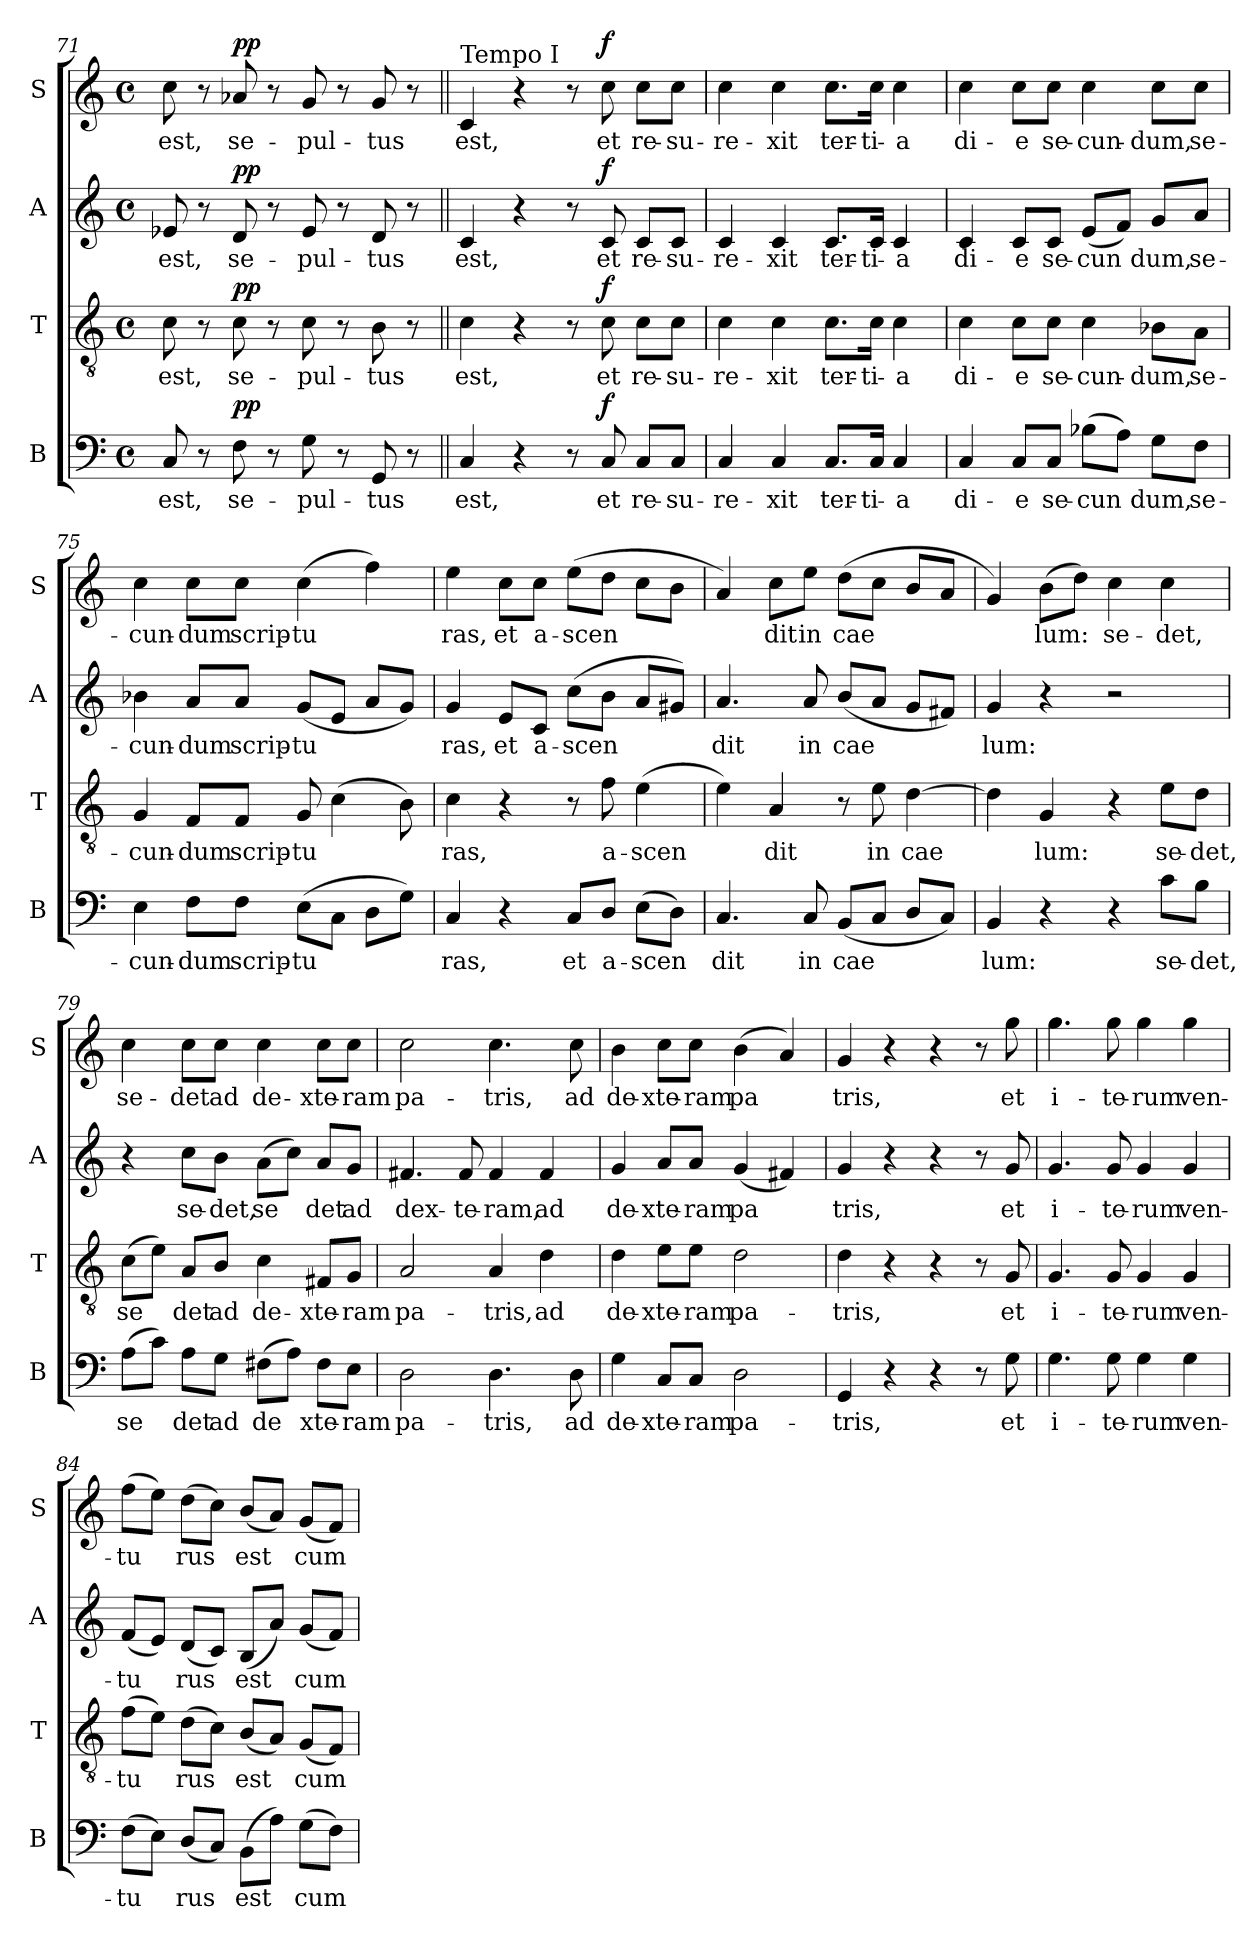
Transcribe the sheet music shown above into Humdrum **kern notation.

**kern	**text	**dynam	**kern	**text	**dynam	**kern	**text	**dynam	**kern	**text	**dynam
*part4	*part4	*part4	*part3	*part3	*part3	*part2	*part2	*part2	*part1	*part1	*part1
*staff4	*staff4	*staff4	*staff3	*staff3	*staff3	*staff2	*staff2	*staff2	*staff1	*staff1	*staff1
*I"B	*	*	*I"T	*	*	*I"A	*	*	*I"S	*	*
*I'B	*	*	*I'T	*	*	*I'A	*	*	*I'S	*	*
*clefF4	*	*	*clefGv2	*	*	*clefG2	*	*	*clefG2	*	*
*k[]	*	*	*k[]	*	*	*k[]	*	*	*k[]	*	*
*M4/4	*	*	*M4/4	*	*	*M4/4	*	*	*M4/4	*	*
*met(c)	*	*	*met(c)	*	*	*met(c)	*	*	*met(c)	*	*
=71	=71	=71	=71	=71	=71	=71	=71	=71	=71	=71	=71
!	!LO:LY:b	!	!	!LO:LY:b	!	!	!LO:LY:b	!	!	!LO:LY:b	!
8C	est,	.	8c\	est,	.	8e-X	est,	.	8cc	est,	.
8r	.	.	8r	.	.	8r	.	.	8r	.	.
!	!LO:LY:b	!LO:DY:a	!	!LO:LY:b	!LO:DY:a	!	!LO:LY:b	!LO:DY:a	!	!LO:LY:b	!LO:DY:a
8F	se-	pp	8c	se-	pp	8d	se-	pp	8a-X	se-	pp
8r	.	.	8r	.	.	8r	.	.	8r	.	.
!	!LO:LY:b	!	!	!LO:LY:b	!	!	!LO:LY:b	!	!	!LO:LY:b	!
8G	-pul-	.	8c	-pul-	.	8e-	-pul-	.	8g	-pul-	.
8r	.	.	8r	.	.	8r	.	.	8r	.	.
!	!LO:LY:b	!	!	!LO:LY:b	!	!	!LO:LY:b	!	!	!LO:LY:b	!
8GG	-tus	.	8B	-tus	.	8d	-tus	.	8g	-tus	.
8r	.	.	8r	.	.	8r	.	.	8r	.	.
!!LO:LB:g=z
=72||	=72||	=72||	=72||	=72||	=72||	=72||	=72||	=72||	=72||	=72||	=72||
*	*	*	*	*	*	*	*	*	*MM112	*	*
!	!	!	!	!	!	!	!	!	!LO:TX:a:t=Tempo I	!	!
!	!LO:LY:b	!	!	!LO:LY:b	!	!	!LO:LY:b	!	!	!LO:LY:b	!
4C	est,	.	4c	est,	.	4c	est,	.	4c	est,	.
4r	.	.	4r	.	.	4r	.	.	4r	.	.
8r	.	.	8r	.	.	8r	.	.	8r	.	.
!	!LO:LY:b	!LO:DY:b	!	!LO:LY:b	!LO:DY:b	!	!LO:LY:b	!LO:DY:b	!	!LO:LY:b	!LO:DY:b
8C	et	f	8c\	et	f	8c	et	f	8cc	et	f
!	!LO:LY:b	!	!	!LO:LY:b	!	!	!LO:LY:b	!	!	!LO:LY:b	!
8CL	re-	.	8c\L	re-	.	8cL	re-	.	8ccL	re-	.
!	!LO:LY:b	!	!	!LO:LY:b	!	!	!LO:LY:b	!	!	!LO:LY:b	!
8CJ	-su-	.	8c\J	-su-	.	8cJ	-su-	.	8ccJ	-su-	.
=73	=73	=73	=73	=73	=73	=73	=73	=73	=73	=73	=73
!	!LO:LY:b	!	!	!LO:LY:b	!	!	!LO:LY:b	!	!	!LO:LY:b	!
4C	-re-	.	4c\	-re-	.	4c	-re-	.	4cc	-re-	.
!	!LO:LY:b	!	!	!LO:LY:b	!	!	!LO:LY:b	!	!	!LO:LY:b	!
4C	-xit	.	4c\	-xit	.	4c	-xit	.	4cc	-xit	.
!	!LO:LY:b	!	!	!LO:LY:b	!	!	!LO:LY:b	!	!	!LO:LY:b	!
8.CL	ter-	.	8.c\L	ter-	.	8.cL	ter-	.	8.ccL	ter-	.
!	!LO:LY:b	!	!	!LO:LY:b	!	!	!LO:LY:b	!	!	!LO:LY:b	!
16CJk	-ti-	.	16c\Jk	-ti-	.	16cJk	-ti-	.	16ccJk	-ti-	.
!	!LO:LY:b	!	!	!LO:LY:b	!	!	!LO:LY:b	!	!	!LO:LY:b	!
4C	-a	.	4c\	-a	.	4c	-a	.	4cc	-a	.
=74	=74	=74	=74	=74	=74	=74	=74	=74	=74	=74	=74
!	!LO:LY:b	!	!	!LO:LY:b	!	!	!LO:LY:b	!	!	!LO:LY:b	!
4C	di-	.	4c\	di-	.	4c	di-	.	4cc	di-	.
!	!LO:LY:b	!	!	!LO:LY:b	!	!	!LO:LY:b	!	!	!LO:LY:b	!
8CL	-e	.	8c\L	-e	.	8cL	-e	.	8ccL	-e	.
!	!LO:LY:b	!	!	!LO:LY:b	!	!	!LO:LY:b	!	!	!LO:LY:b	!
8CJ	se-	.	8c\J	se-	.	8cJ	se-	.	8ccJ	se-	.
!	!LO:LY:b	!	!	!LO:LY:b	!	!	!LO:LY:b	!	!	!LO:LY:b	!
(>8B-XL	-cun	.	4c\	-cun-	.	(<8eL	-cun	.	4cc	-cun-	.
8AJ)	.	.	.	.	.	8fJ)	.	.	.	.	.
!	!LO:LY:b	!	!	!LO:LY:b	!	!	!LO:LY:b	!	!	!LO:LY:b	!
8GL	dum,	.	8B-X\L	-dum,	.	8gL	dum,	.	8ccL	-dum,	.
!	!LO:LY:b	!	!	!LO:LY:b	!	!	!LO:LY:b	!	!	!LO:LY:b	!
8FJ	se-	.	8AJ	se-	.	8aJ	se-	.	8ccJ	se-	.
=75	=75	=75	=75	=75	=75	=75	=75	=75	=75	=75	=75
!	!LO:LY:b	!	!	!LO:LY:b	!	!	!LO:LY:b	!	!	!LO:LY:b	!
4E	-cun-	.	4G	-cun-	.	4b-X	-cun-	.	4cc	-cun-	.
!	!LO:LY:b	!	!	!LO:LY:b	!	!	!LO:LY:b	!	!	!LO:LY:b	!
8FL	-dum	.	8FL	-dum	.	8aL	-dum	.	8ccL	-dum	.
!	!LO:LY:b	!	!	!LO:LY:b	!	!	!LO:LY:b	!	!	!LO:LY:b	!
8FJ	scrip-	.	8FJ	scrip-	.	8aJ	scrip-	.	8ccJ	scrip-	.
!	!LO:LY:b	!	!	!LO:LY:b	!	!	!LO:LY:b	!	!	!LO:LY:b	!
(>8EL	-tu	.	8G	-tu	.	(<8gL	-tu	.	(>4cc	-tu	.
8CJ	.	.	(>4c	.	.	8eJ	.	.	.	.	.
8DL	.	.	.	.	.	8aL	.	.	4ff)	.	.
8GJ)	.	.	8B)	.	.	8gJ)	.	.	.	.	.
=76	=76	=76	=76	=76	=76	=76	=76	=76	=76	=76	=76
!	!LO:LY:b	!	!	!LO:LY:b	!	!	!LO:LY:b	!	!	!LO:LY:b	!
4C	ras,	.	4c	ras,	.	4g	ras,	.	4ee	ras,	.
!	!	!	!	!	!	!	!LO:LY:b	!	!	!LO:LY:b	!
4r	.	.	4r	.	.	8eL	et	.	8ccL	et	.
!	!	!	!	!	!	!	!LO:LY:b	!	!	!LO:LY:b	!
.	.	.	.	.	.	8cJ	a-	.	8ccJ	a-	.
!	!LO:LY:b	!	!	!	!	!	!LO:LY:b	!	!	!LO:LY:b	!
8CL	et	.	8r	.	.	(<8ccL	-scen	.	(>8eeL	-scen	.
!	!LO:LY:b	!	!	!LO:LY:b	!	!	!	!	!	!	!
8DJ	a-	.	8f	a-	.	8bJ	.	.	8ddJ	.	.
!	!LO:LY:b	!	!	!LO:LY:b	!	!	!	!	!	!	!
(>8EL	-scen	.	(>4e	-scen	.	8aL	.	.	8ccL	.	.
8DJ)	.	.	.	.	.	8g#XJ)	.	.	8bJ	.	.
=77	=77	=77	=77	=77	=77	=77	=77	=77	=77	=77	=77
!	!LO:LY:b	!	!	!	!	!	!LO:LY:b	!	!	!	!
4.C	dit	.	4e)	.	.	4.a	dit	.	4a)	.	.
!	!	!	!	!LO:LY:b	!	!	!	!	!	!LO:LY:b	!
.	.	.	4A	dit	.	.	.	.	8ccL	dit	.
!	!LO:LY:b	!	!	!	!	!	!LO:LY:b	!	!	!LO:LY:b	!
8C	in	.	.	.	.	8a	in	.	8eeJ	in	.
!	!LO:LY:b	!	!	!	!	!	!LO:LY:b	!	!	!LO:LY:b	!
(<8BBL	cae	.	8r	.	.	(<8bL	cae	.	(>8ddL	cae	.
!	!	!	!	!LO:LY:b	!	!	!	!	!	!	!
8CJ	.	.	8e	in	.	8aJ	.	.	8ccJ	.	.
!	!	!	!	!LO:LY:b	!	!	!	!	!	!	!
8DL	.	.	[4d	cae	.	8gL	.	.	8bL	.	.
8CJ)	.	.	.	.	.	8f#XJ)	.	.	8aJ	.	.
=78	=78	=78	=78	=78	=78	=78	=78	=78	=78	=78	=78
!	!LO:LY:b	!	!	!	!	!	!LO:LY:b	!	!	!	!
4BB	lum:	.	4d]	.	.	4g	lum:	.	4g)	.	.
!	!	!	!	!LO:LY:b	!	!	!	!	!	!LO:LY:b	!
4r	.	.	4G	lum:	.	4r	.	.	(>8bL	lum:	.
.	.	.	.	.	.	.	.	.	8ddJ)	.	.
!	!	!	!	!	!	!	!	!	!	!LO:LY:b	!
4r	.	.	4r	.	.	2r	.	.	4cc	se-	.
!	!LO:LY:b	!	!	!LO:LY:b	!	!	!	!	!	!LO:LY:b	!
8cL	se-	.	8eL	se-	.	.	.	.	4cc	-det,	.
!	!LO:LY:b	!	!	!LO:LY:b	!	!	!	!	!	!	!
8BJ	-det,	.	8dJ	-det,	.	.	.	.	.	.	.
=79	=79	=79	=79	=79	=79	=79	=79	=79	=79	=79	=79
!	!LO:LY:b	!	!	!LO:LY:b	!	!	!	!	!	!LO:LY:b	!
(>8AL	se	.	(>8cL	se	.	4r	.	.	4cc	se-	.
8cJ)	.	.	8eJ)	.	.	.	.	.	.	.	.
!	!LO:LY:b	!	!	!LO:LY:b	!	!	!LO:LY:b	!	!	!LO:LY:b	!
8AL	det	.	8AL	det	.	8ccL	se-	.	8ccL	-det	.
!	!LO:LY:b	!	!	!LO:LY:b	!	!	!LO:LY:b	!	!	!LO:LY:b	!
8GJ	ad	.	8BJ	ad	.	8bJ	-det,	.	8ccJ	ad	.
!	!LO:LY:b	!	!	!LO:LY:b	!	!	!LO:LY:b	!	!	!LO:LY:b	!
(>8F#XL	de	.	4c	de-	.	(>8aL	se	.	4cc	de-	.
8AJ)	.	.	.	.	.	8ccJ)	.	.	.	.	.
!	!LO:LY:b	!	!	!LO:LY:b	!	!	!LO:LY:b	!	!	!LO:LY:b	!
8F#L	xte-	.	8F#XL	-xte-	.	8aL	det	.	8ccL	-xte-	.
!	!LO:LY:b	!	!	!LO:LY:b	!	!	!LO:LY:b	!	!	!LO:LY:b	!
8EJ	-ram	.	8GJ	-ram	.	8gJ	ad	.	8ccJ	-ram	.
=80	=80	=80	=80	=80	=80	=80	=80	=80	=80	=80	=80
!	!LO:LY:b	!	!	!LO:LY:b	!	!	!LO:LY:b	!	!	!LO:LY:b	!
2D	pa-	.	2A	pa-	.	4.f#X	dex-	.	2cc	pa-	.
!	!	!	!	!	!	!	!LO:LY:b	!	!	!	!
.	.	.	.	.	.	8f#	-te-	.	.	.	.
!	!LO:LY:b	!	!	!LO:LY:b	!	!	!LO:LY:b	!	!	!LO:LY:b	!
4.D	-tris,	.	4A	-tris,	.	4f#	-ram,	.	4.cc	-tris,	.
!	!	!	!	!LO:LY:b	!	!	!LO:LY:b	!	!	!	!
.	.	.	4d	ad	.	4f#	ad	.	.	.	.
!	!LO:LY:b	!	!	!	!	!	!	!	!	!LO:LY:b	!
8D	ad	.	.	.	.	.	.	.	8cc	ad	.
=81	=81	=81	=81	=81	=81	=81	=81	=81	=81	=81	=81
!	!LO:LY:b	!	!	!LO:LY:b	!	!	!LO:LY:b	!	!	!LO:LY:b	!
4G	de-	.	4d	de-	.	4g	de-	.	4b	de-	.
!	!LO:LY:b	!	!	!LO:LY:b	!	!	!LO:LY:b	!	!	!LO:LY:b	!
8CL	-xte-	.	8eL	-xte-	.	8aL	-xte-	.	8ccL	-xte-	.
!	!LO:LY:b	!	!	!LO:LY:b	!	!	!LO:LY:b	!	!	!LO:LY:b	!
8CJ	-ram	.	8eJ	-ram	.	8aJ	-ram	.	8ccJ	-ram	.
!	!LO:LY:b	!	!	!LO:LY:b	!	!	!LO:LY:b	!	!	!LO:LY:b	!
2D	pa-	.	2d	pa-	.	(<4g	pa	.	(<4b	pa	.
.	.	.	.	.	.	4f#X)	.	.	4a)	.	.
=82	=82	=82	=82	=82	=82	=82	=82	=82	=82	=82	=82
!	!LO:LY:b	!	!	!LO:LY:b	!	!	!LO:LY:b	!	!	!LO:LY:b	!
4GG	-tris,	.	4d	-tris,	.	4g	tris,	.	4g	tris,	.
4r	.	.	4r	.	.	4r	.	.	4r	.	.
4r	.	.	4r	.	.	4r	.	.	4r	.	.
8r	.	.	8r	.	.	8r	.	.	8r	.	.
!	!LO:LY:b	!	!	!LO:LY:b	!	!	!LO:LY:b	!	!	!LO:LY:b	!
8G	et	.	8G	et	.	8g	et	.	8gg	et	.
=83	=83	=83	=83	=83	=83	=83	=83	=83	=83	=83	=83
!	!LO:LY:b	!	!	!LO:LY:b	!	!	!LO:LY:b	!	!	!LO:LY:b	!
4.G	i-	.	4.G	i-	.	4.g	i-	.	4.gg	i-	.
!	!LO:LY:b	!	!	!LO:LY:b	!	!	!LO:LY:b	!	!	!LO:LY:b	!
8G	-te-	.	8G	-te-	.	8g	-te-	.	8gg	-te-	.
!	!LO:LY:b	!	!	!LO:LY:b	!	!	!LO:LY:b	!	!	!LO:LY:b	!
4G	-rum	.	4G	-rum	.	4g	-rum	.	4gg	-rum	.
!	!LO:LY:b	!	!	!LO:LY:b	!	!	!LO:LY:b	!	!	!LO:LY:b	!
4G	ven-	.	4G	ven-	.	4g	ven-	.	4gg	ven-	.
=84	=84	=84	=84	=84	=84	=84	=84	=84	=84	=84	=84
!	!LO:LY:b	!	!	!LO:LY:b	!	!	!LO:LY:b	!	!	!LO:LY:b	!
(>8FL	-tu	.	(>8fL	-tu	.	(<8fL	-tu	.	(>8ffL	-tu	.
8EJ)	.	.	8eJ)	.	.	8eJ)	.	.	8eeJ)	.	.
!	!LO:LY:b	!	!	!LO:LY:b	!	!	!LO:LY:b	!	!	!LO:LY:b	!
(<8DL	rus	.	(>8dL	rus	.	(<8dL	rus	.	(>8ddL	rus	.
8CJ)	.	.	8cJ)	.	.	8cJ)	.	.	8ccJ)	.	.
!	!LO:LY:b	!	!	!LO:LY:b	!	!	!LO:LY:b	!	!	!LO:LY:b	!
(8BBL	est	.	(<8BL	est	.	(8BL	est	.	(<8bL	est	.
8AJ)	.	.	8AJ)	.	.	8aJ)	.	.	8aJ)	.	.
!	!LO:LY:b	!	!	!LO:LY:b	!	!	!LO:LY:b	!	!	!LO:LY:b	!
(>8GL	cum	.	(<8GL	cum	.	(<8gL	cum	.	(<8gL	cum	.
8FJ)	.	.	8FJ)	.	.	8fJ)	.	.	8fJ)	.	.
=	=	=	=	=	=	=	=	=	=	=	=
*-	*-	*-	*-	*-	*-	*-	*-	*-	*-	*-	*-
